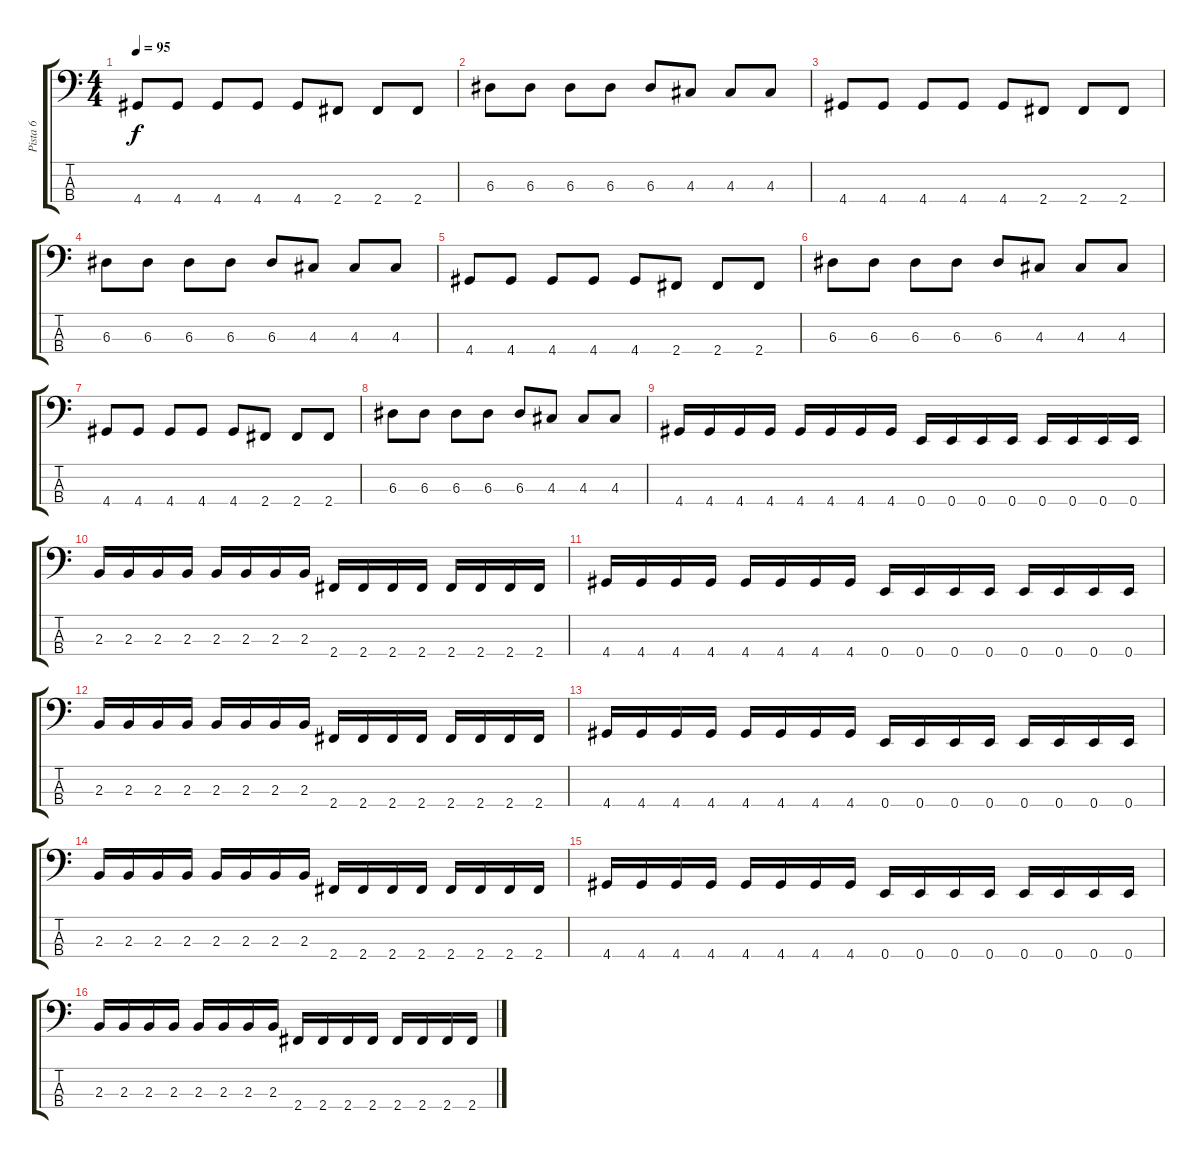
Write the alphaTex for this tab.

\track ("Pista 6" "Pista 6") {instrument electricbasspick}
\staff {score tabs}
\tuning (G2 D2 A1 E1) {hide}
\ts (4 4)
\tempo 95
\clef f4
\ks c
4.4.8{dy f} 4.4.8 4.4.8 4.4.8 4.4.8 2.4.8 2.4.8 2.4.8 |
6.3.8 6.3.8 6.3.8 6.3.8 6.3.8 4.3.8 4.3.8 4.3.8 |
4.4.8 4.4.8 4.4.8 4.4.8 4.4.8 2.4.8 2.4.8 2.4.8 |
6.3.8 6.3.8 6.3.8 6.3.8 6.3.8 4.3.8 4.3.8 4.3.8 |
4.4.8 4.4.8 4.4.8 4.4.8 4.4.8 2.4.8 2.4.8 2.4.8 |
6.3.8 6.3.8 6.3.8 6.3.8 6.3.8 4.3.8 4.3.8 4.3.8 |
4.4.8 4.4.8 4.4.8 4.4.8 4.4.8 2.4.8 2.4.8 2.4.8 |
6.3.8 6.3.8 6.3.8 6.3.8 6.3.8 4.3.8 4.3.8 4.3.8 |
4.4.16 4.4.16 4.4.16 4.4.16 4.4.16 4.4.16 4.4.16 4.4.16 0.4.16 0.4.16 0.4.16 0.4.16 0.4.16 0.4.16 0.4.16 0.4.16 |
2.3.16 2.3.16 2.3.16 2.3.16 2.3.16 2.3.16 2.3.16 2.3.16 2.4.16 2.4.16 2.4.16 2.4.16 2.4.16 2.4.16 2.4.16 2.4.16 |
4.4.16 4.4.16 4.4.16 4.4.16 4.4.16 4.4.16 4.4.16 4.4.16 0.4.16 0.4.16 0.4.16 0.4.16 0.4.16 0.4.16 0.4.16 0.4.16 |
2.3.16 2.3.16 2.3.16 2.3.16 2.3.16 2.3.16 2.3.16 2.3.16 2.4.16 2.4.16 2.4.16 2.4.16 2.4.16 2.4.16 2.4.16 2.4.16 |
4.4.16 4.4.16 4.4.16 4.4.16 4.4.16 4.4.16 4.4.16 4.4.16 0.4.16 0.4.16 0.4.16 0.4.16 0.4.16 0.4.16 0.4.16 0.4.16 |
2.3.16 2.3.16 2.3.16 2.3.16 2.3.16 2.3.16 2.3.16 2.3.16 2.4.16 2.4.16 2.4.16 2.4.16 2.4.16 2.4.16 2.4.16 2.4.16 |
4.4.16 4.4.16 4.4.16 4.4.16 4.4.16 4.4.16 4.4.16 4.4.16 0.4.16 0.4.16 0.4.16 0.4.16 0.4.16 0.4.16 0.4.16 0.4.16 |
2.3.16 2.3.16 2.3.16 2.3.16 2.3.16 2.3.16 2.3.16 2.3.16 2.4.16 2.4.16 2.4.16 2.4.16 2.4.16 2.4.16 2.4.16 2.4.16
